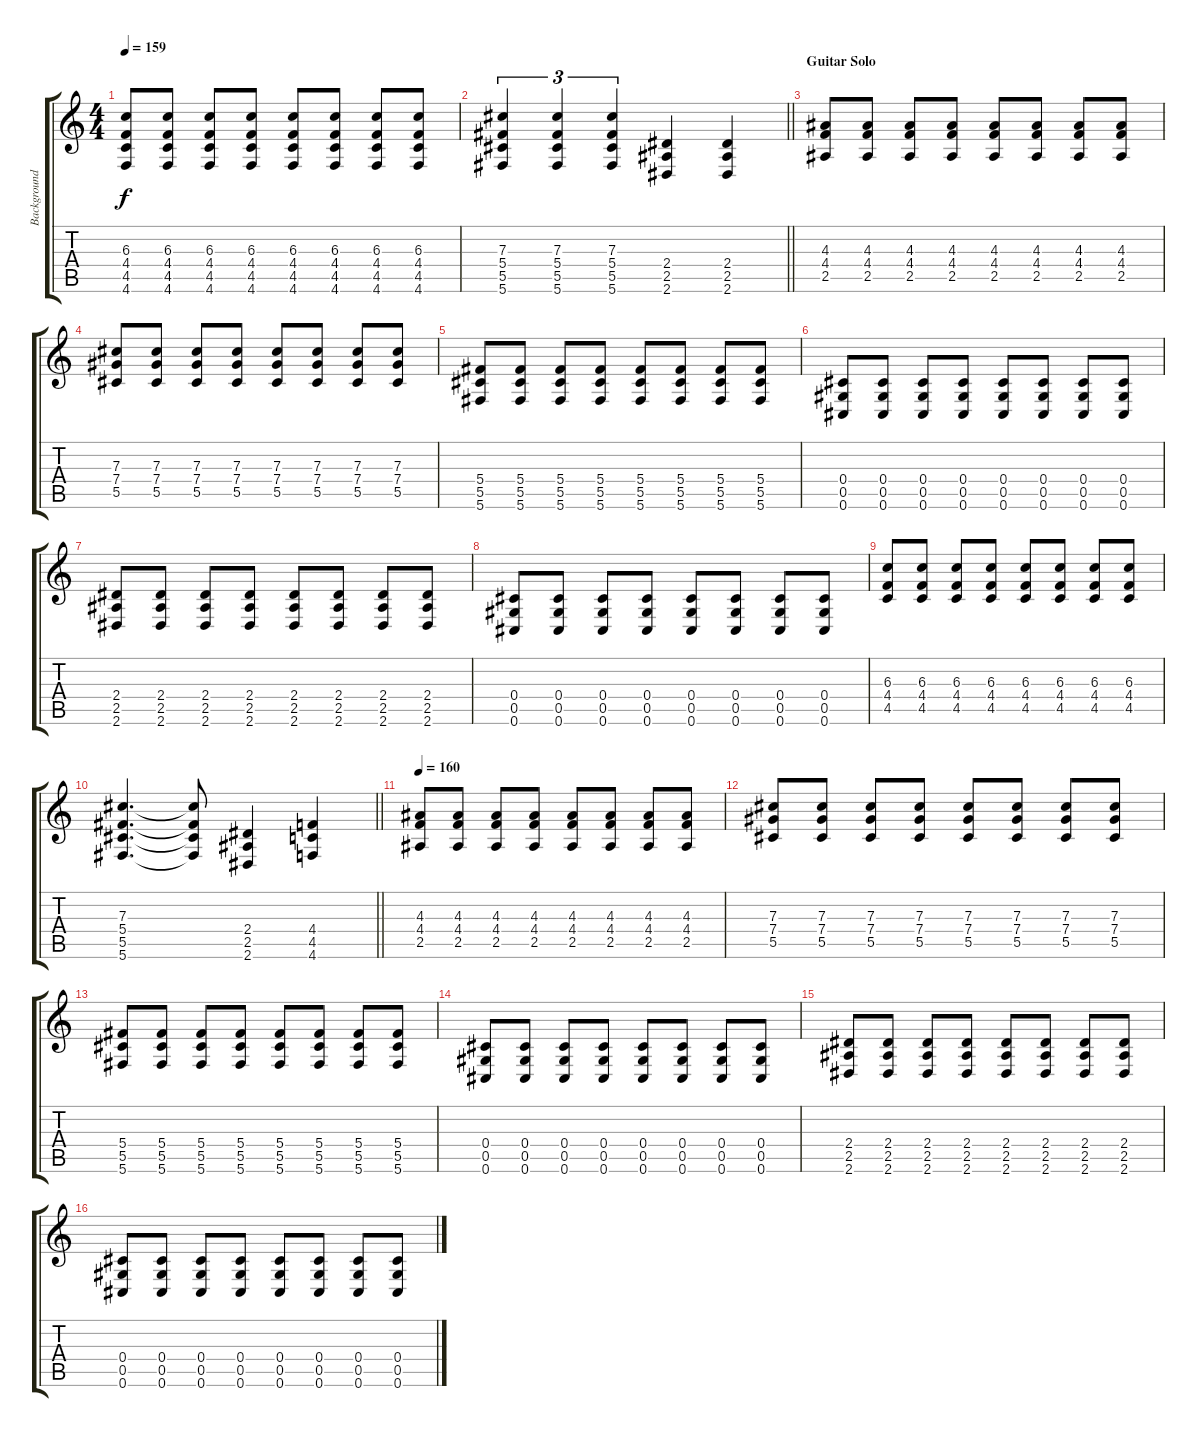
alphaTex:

\track ("Background Guitar" "Background") {instrument distortionguitar}
\staff {score tabs}
\tuning (Eb4 Bb3 Gb3 Db3 Ab2 Db2) {hide}
\ts (4 4)
\tempo 159
\clef g2
\ks c
(6.3 4.4 4.5 4.6).8{dy f} (6.3 4.4 4.5 4.6).8 (6.3 4.4 4.5 4.6).8 (6.3 4.4 4.5 4.6).8 (6.3 4.4 4.5 4.6).8 (6.3 4.4 4.5 4.6).8 (6.3 4.4 4.5 4.6).8 (6.3 4.4 4.5 4.6).8 |
\barLineRight lightlight
(7.3 5.4 5.5 5.6).4{tu (3 2)} (7.3 5.4 5.5 5.6).4{tu (3 2)} (7.3 5.4 5.5 5.6).4{tu (3 2)} (2.4 2.5 2.6).4 (2.4 2.5 2.6).4 |
\section ("" "Guitar Solo")
(4.3 4.4 2.5).8 (4.3 4.4 2.5).8 (4.3 4.4 2.5).8 (4.3 4.4 2.5).8 (4.3 4.4 2.5).8 (4.3 4.4 2.5).8 (4.3 4.4 2.5).8 (4.3 4.4 2.5).8 |
(7.3 7.4 5.5).8 (7.3 7.4 5.5).8 (7.3 7.4 5.5).8 (7.3 7.4 5.5).8 (7.3 7.4 5.5).8 (7.3 7.4 5.5).8 (7.3 7.4 5.5).8 (7.3 7.4 5.5).8 |
(5.4 5.5 5.6).8 (5.4 5.5 5.6).8 (5.4 5.5 5.6).8 (5.4 5.5 5.6).8 (5.4 5.5 5.6).8 (5.4 5.5 5.6).8 (5.4 5.5 5.6).8 (5.4 5.5 5.6).8 |
(0.4 0.5 0.6).8 (0.4 0.5 0.6).8 (0.4 0.5 0.6).8 (0.4 0.5 0.6).8 (0.4 0.5 0.6).8 (0.4 0.5 0.6).8 (0.4 0.5 0.6).8 (0.4 0.5 0.6).8 |
(2.4 2.5 2.6).8 (2.4 2.5 2.6).8 (2.4 2.5 2.6).8 (2.4 2.5 2.6).8 (2.4 2.5 2.6).8 (2.4 2.5 2.6).8 (2.4 2.5 2.6).8 (2.4 2.5 2.6).8 |
(0.4 0.5 0.6).8 (0.4 0.5 0.6).8 (0.4 0.5 0.6).8 (0.4 0.5 0.6).8 (0.4 0.5 0.6).8 (0.4 0.5 0.6).8 (0.4 0.5 0.6).8 (0.4 0.5 0.6).8 |
(6.3 4.4 4.5).8 (6.3 4.4 4.5).8 (6.3 4.4 4.5).8 (6.3 4.4 4.5).8 (6.3 4.4 4.5).8 (6.3 4.4 4.5).8 (6.3 4.4 4.5).8 (6.3 4.4 4.5).8 |
\barLineRight lightlight
(7.3 5.4 5.5 5.6).4{d} (7.3{t} 5.4{t} 5.5{t} 5.6{t}).8 (2.4 2.5 2.6).4 (4.4 4.5 4.6).4 |
\tempo 160
(4.3 4.4 2.5).8 (4.3 4.4 2.5).8 (4.3 4.4 2.5).8 (4.3 4.4 2.5).8 (4.3 4.4 2.5).8 (4.3 4.4 2.5).8 (4.3 4.4 2.5).8 (4.3 4.4 2.5).8 |
(7.3 7.4 5.5).8 (7.3 7.4 5.5).8 (7.3 7.4 5.5).8 (7.3 7.4 5.5).8 (7.3 7.4 5.5).8 (7.3 7.4 5.5).8 (7.3 7.4 5.5).8 (7.3 7.4 5.5).8 |
(5.4 5.5 5.6).8 (5.4 5.5 5.6).8 (5.4 5.5 5.6).8 (5.4 5.5 5.6).8 (5.4 5.5 5.6).8 (5.4 5.5 5.6).8 (5.4 5.5 5.6).8 (5.4 5.5 5.6).8 |
(0.4 0.5 0.6).8 (0.4 0.5 0.6).8 (0.4 0.5 0.6).8 (0.4 0.5 0.6).8 (0.4 0.5 0.6).8 (0.4 0.5 0.6).8 (0.4 0.5 0.6).8 (0.4 0.5 0.6).8 |
(2.4 2.5 2.6).8 (2.4 2.5 2.6).8 (2.4 2.5 2.6).8 (2.4 2.5 2.6).8 (2.4 2.5 2.6).8 (2.4 2.5 2.6).8 (2.4 2.5 2.6).8 (2.4 2.5 2.6).8 |
(0.4 0.5 0.6).8 (0.4 0.5 0.6).8 (0.4 0.5 0.6).8 (0.4 0.5 0.6).8 (0.4 0.5 0.6).8 (0.4 0.5 0.6).8 (0.4 0.5 0.6).8 (0.4 0.5 0.6).8
